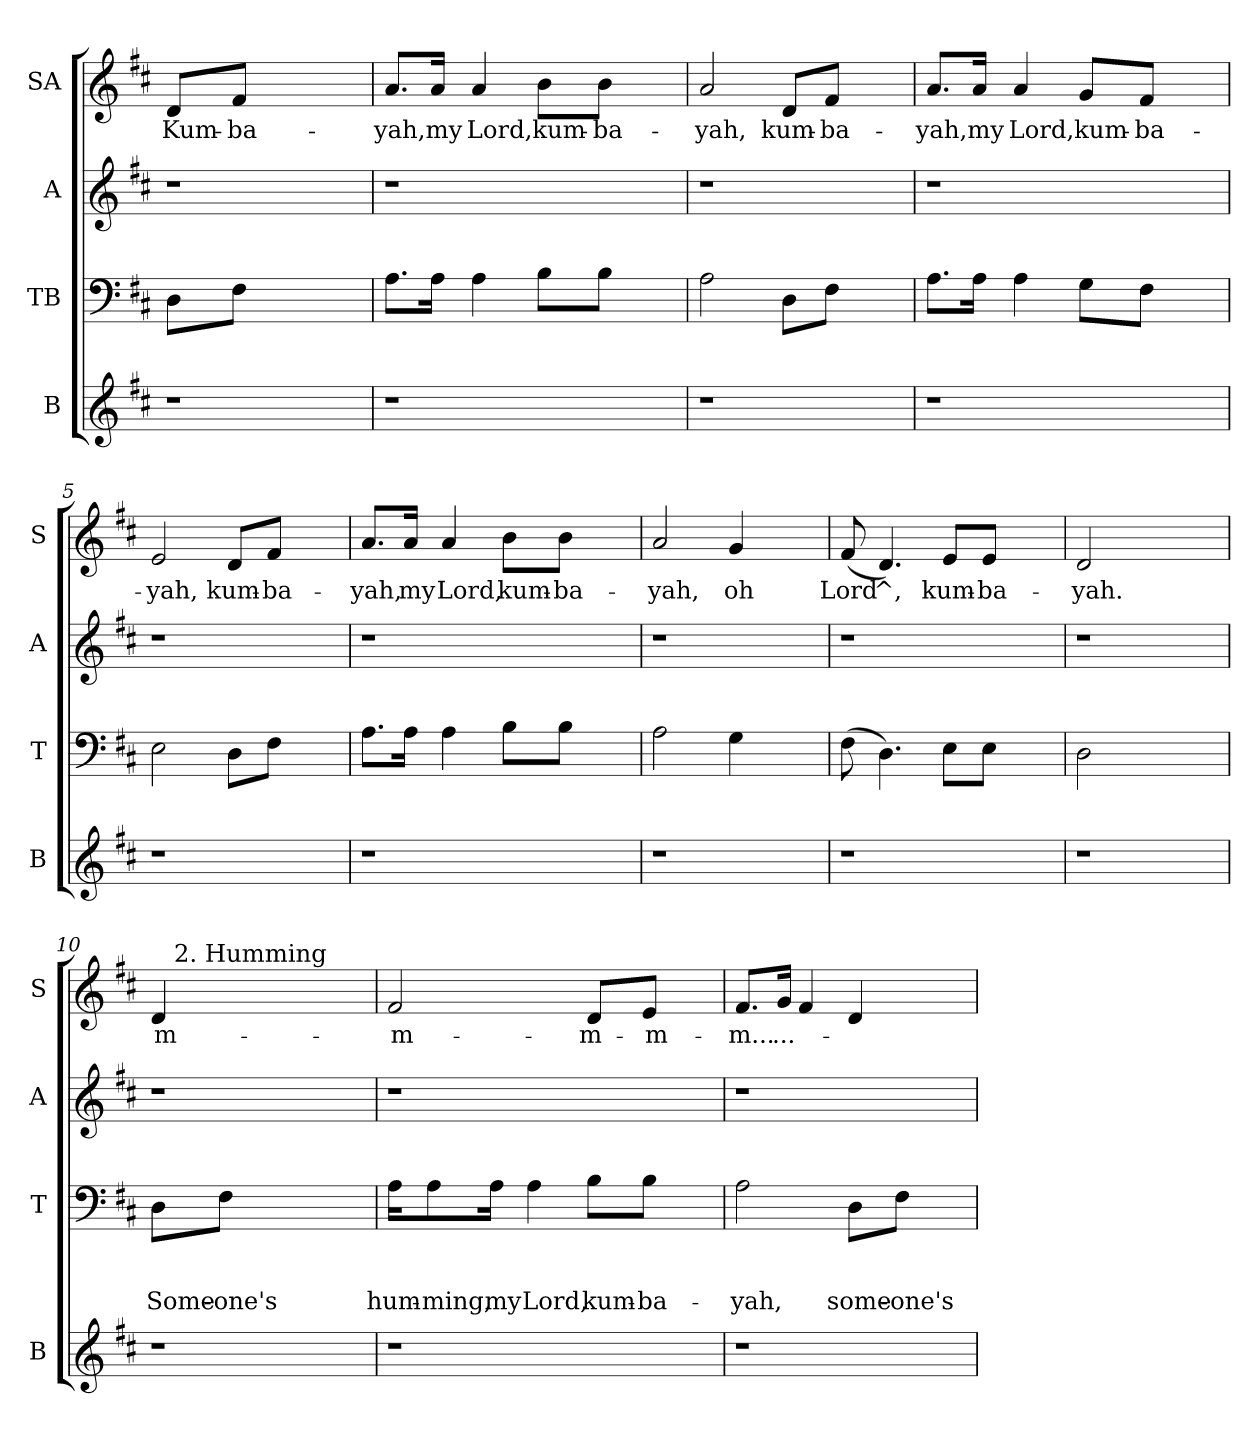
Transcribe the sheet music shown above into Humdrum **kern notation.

**kern	**kern	**text	**text	**text	**kern	**kern	**text
*part4	*part3	*part3	*part3	*part3	*part2	*part1	*part1
*staff4	*staff3	*staff3	*staff3	*staff3	*staff2	*staff1	*staff1
*I"B	*I"TB	*	*	*	*I"A	*I"SA	*
*I'B	*I'T	*	*	*	*I'A	*I'S	*
*clefG2	*clefF4	*	*	*	*clefG2	*clefG2	*
*k[f#c#]	*k[f#c#]	*	*	*	*k[f#c#]	*k[f#c#]	*
*D:	*D:	*	*	*	*D:	*D:	*
=1	=1	=1	=1	=1	=1	=1	=1
!	!	!	!	!	!	!	!LO:LY:b
1r	8D\L	.	.	.	1r	8d/L	Kum-
!	!	!	!	!	!	!	!LO:LY:b
.	8F#\J	.	.	.	.	8f#/J	-ba-
.	2.ryy	.	.	.	.	2.ryy	.
=2	=2	=2	=2	=2	=2	=2	=2
!	!	!	!	!	!	!	!LO:LY:b
1r	8.A\L	.	.	.	1r	8.a/L	-yah,
!	!	!	!	!	!	!	!LO:LY:b
.	16A\Jk	.	.	.	.	16a/Jk	my
!	!	!	!	!	!	!	!LO:LY:b
.	4A\	.	.	.	.	4a/	Lord,
!	!	!	!	!	!	!	!LO:LY:b
.	8B\L	.	.	.	.	8b\L	kum-
!	!	!	!	!	!	!	!LO:LY:b
.	8B\J	.	.	.	.	8b\J	-ba-
.	4ryy	.	.	.	.	4ryy	.
=3	=3	=3	=3	=3	=3	=3	=3
!	!	!	!	!	!	!	!LO:LY:b
1r	2A\	.	.	.	1r	2a/	-yah,
!	!	!	!	!	!	!	!LO:LY:b
.	8D\L	.	.	.	.	8d/L	kum-
!	!	!	!	!	!	!	!LO:LY:b
.	8F#\J	.	.	.	.	8f#/J	-ba-
.	4ryy	.	.	.	.	4ryy	.
=4	=4	=4	=4	=4	=4	=4	=4
!	!	!	!	!	!	!	!LO:LY:b
1r	8.A\L	.	.	.	1r	8.a/L	-yah,
!	!	!	!	!	!	!	!LO:LY:b
.	16A\Jk	.	.	.	.	16a/Jk	my
!	!	!	!	!	!	!	!LO:LY:b
.	4A\	.	.	.	.	4a/	Lord,
!	!	!	!	!	!	!	!LO:LY:b
.	8G\L	.	.	.	.	8g/L	kum-
!	!	!	!	!	!	!	!LO:LY:b
.	8F#\J	.	.	.	.	8f#/J	-ba-
.	4ryy	.	.	.	.	4ryy	.
!!LO:LB:g=z
=5	=5	=5	=5	=5	=5	=5	=5
!	!	!	!	!	!	!	!LO:LY:b
1r	2E\	.	.	.	1r	2e/	-yah,
!	!	!	!	!	!	!	!LO:LY:b
.	8D\L	.	.	.	.	8d/L	kum-
!	!	!	!	!	!	!	!LO:LY:b
.	8F#\J	.	.	.	.	8f#/J	-ba-
.	4ryy	.	.	.	.	4ryy	.
=6	=6	=6	=6	=6	=6	=6	=6
!	!	!	!	!	!	!	!LO:LY:b
1r	8.A\L	.	.	.	1r	8.a/L	-yah,
!	!	!	!	!	!	!	!LO:LY:b
.	16A\Jk	.	.	.	.	16a/Jk	my
!	!	!	!	!	!	!	!LO:LY:b
.	4A\	.	.	.	.	4a/	Lord,
!	!	!	!	!	!	!	!LO:LY:b
.	8B\L	.	.	.	.	8b\L	kum-
!	!	!	!	!	!	!	!LO:LY:b
.	8B\J	.	.	.	.	8b\J	-ba-
.	4ryy	.	.	.	.	4ryy	.
=7	=7	=7	=7	=7	=7	=7	=7
!	!	!	!	!	!	!	!LO:LY:b
1r	2A\	.	.	.	1r	2a/	-yah,
!	!	!	!	!	!	!	!LO:LY:b
.	4G\	.	.	.	.	4g/	oh
.	4ryy	.	.	.	.	4ryy	.
=8	=8	=8	=8	=8	=8	=8	=8
!	!	!	!	!	!	!	!LO:LY:b
1r	(>8F#\	.	.	.	1r	(<8f#/	Lord
!	!	!	!	!	!	!	!LO:LY:b
.	4.D\)	.	.	.	.	4.d/)	^,
!	!	!	!	!	!	!	!LO:LY:b
.	8E\L	.	.	.	.	8e/L	kum-
!	!	!	!	!	!	!	!LO:LY:b
.	8E\J	.	.	.	.	8e/J	-ba-
.	4ryy	.	.	.	.	4ryy	.
=9	=9	=9	=9	=9	=9	=9	=9
!	!	!	!	!	!	!	!LO:LY:b
1r	2D\	.	.	.	1r	2d/	-yah.
.	2ryy	.	.	.	.	2ryy	.
!!LO:LB:g=z
=10	=10	=10	=10	=10	=10	=10	=10
!	!	!	!	!LO:LY:b	!	!	!LO:LY:b
*	*	*	*	*	*	*^	*
1r	8D\L	.	.	Some-	1r	4d/	32ryy	m-
!	!	!	!	!	!	!	!LO:TX:a:t=2. Humming	!
.	.	.	.	.	.	.	2ryy	.
!	!	!	!	!LO:LY:b	!	!	!	!
.	8F#\J	.	.	-one's	.	.	.	.
.	2.ryy	.	.	.	.	2.ryy	.	.
.	.	.	.	.	.	.	4...ryy	.
=11	=11	=11	=11	=11	=11	=11	=11	=11
!	!	!	!	!LO:LY:b	!	!	!	!LO:LY:b
*	*	*	*	*	*	*v	*v	*
1r	16A\KL	.	.	hum-	1r	2f#/	-m-
!	!	!	!	!LO:LY:b	!	!	!
.	8A\	.	.	-ming,	.	.	.
!	!	!	!	!LO:LY:b	!	!	!
.	16A\Jk	.	.	my	.	.	.
!	!	!	!	!LO:LY:b	!	!	!
.	4A\	.	.	Lord,	.	.	.
!	!	!	!	!LO:LY:b	!	!	!LO:LY:b
.	8B\L	.	.	kum-	.	8d/L	-m-
!	!	!	!	!LO:LY:b	!	!	!LO:LY:b
.	8B\J	.	.	-ba-	.	8e/J	-m-
.	4ryy	.	.	.	.	4ryy	.
=12	=12	=12	=12	=12	=12	=12	=12
!	!	!	!	!LO:LY:b	!	!	!LO:LY:b
1r	2A\	.	.	-yah,	1r	8.f#/L	-m...
!	!	!	!	!	!	!	!LO:LY:b
.	.	.	.	.	.	16g/Jk	...-
.	.	.	.	.	.	4f#/	.
!	!	!	!	!LO:LY:b	!	!	!
.	8D\L	.	.	some-	.	4d/	.
!	!	!	!	!LO:LY:b	!	!	!
.	8F#\J	.	.	-one's	.	.	.
.	4ryy	.	.	.	.	4ryy	.
=	=	=	=	=	=	=	=
*-	*-	*-	*-	*-	*-	*-	*-
